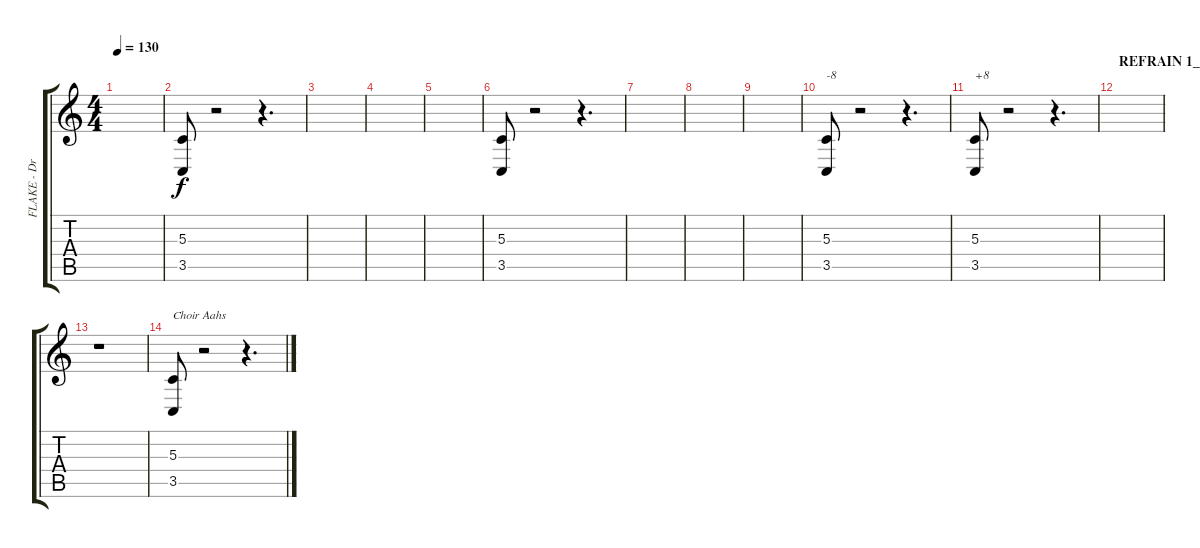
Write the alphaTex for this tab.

\track ("FLAKE - Dropped D" "FLAKE - Dr") {instrument lead2sawtooth}
\staff {score tabs}
\tuning (E4 B3 G3 D3 A2 D2) {hide}
\ts (4 4)
\tempo 130
\clef g2
\ks c
|
(5.3 3.5).8 r.2 r.4{d} |
|
|
|
(5.3 3.5).8 r.2 r.4{d} |
|
|
|
(5.3 3.5).8{txt "-8" balance 0} r.2 r.4{d} |
(5.3 3.5).8{txt "+8" balance 16} r.2 r.4{d} |
\section ("" "REFRAIN 1_______________________________")
|
r.1 |
(5.3 3.5).8{txt "Choir Aahs" instrument choiraahs} r.2 r.4{d}
